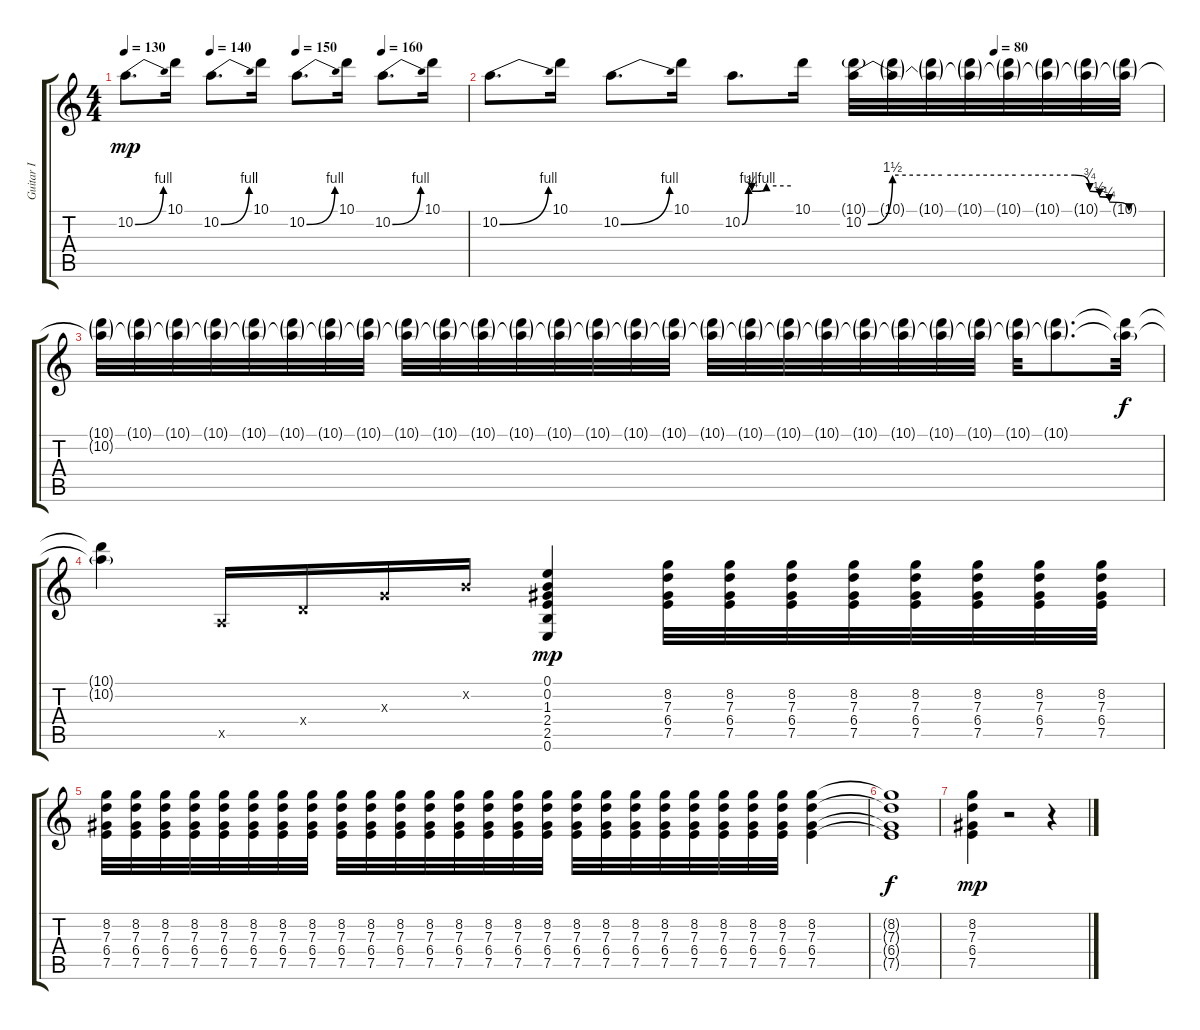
\track ("Guitar I" "Guitar I") {instrument overdrivenguitar}
\staff {score tabs}
\tuning (E4 B3 G3 D3 A2 E2) {hide}
\ts (4 4)
\tempo 130
\tempo (140 0.25)
\tempo (150 0.5)
\tempo (160 0.75)
\clef g2
\ks c
10.2{be (bend 0 0 60 4)}.8{d dy mp} 10.1.16 10.2{be (bend 0 0 60 4)}.8{d} 10.1.16 10.2{be (bend 0 0 60 4)}.8{d} 10.1.16 10.2{be (bend 0 0 60 4)}.8{d} 10.1.16 |
\tempo (80 0.75)
10.2{be (bend 0 0 60 4)}.8{d} 10.1.16 10.2{be (bend 0 0 60 4)}.8{d} 10.1.16 10.2{be (custom 0 0 8 4 12 3 30 4 60 4)}.8{d} 10.1.16 (10.1{g} 10.2{be (custom 0 0 5 6 15 6 30 6 42 6 45 3 47 2 49 1 53 0 60 0)}).32 (10.1{g} 10.2{t}).32 (10.1{g} 10.2{t}).32 (10.1{g} 10.2{t}).32 (10.1{g} 10.2{t}).32 (10.1{g} 10.2{t}).32 (10.1{g} 10.2{t}).32 (10.1{g} 10.2{t}).32 |
(10.1{g} 10.2{t}).32 (10.1{g} 10.2{t}).32 (10.1{g} 10.2{t}).32 (10.1{g} 10.2{t}).32 (10.1{g} 10.2{t}).32 (10.1{g} 10.2{t}).32 (10.1{g} 10.2{t}).32 (10.1{g} 10.2{t}).32 (10.1{g} 10.2{t}).32 (10.1{g} 10.2{t}).32 (10.1{g} 10.2{t}).32 (10.1{g} 10.2{t}).32 (10.1{g} 10.2{t}).32 (10.1{g} 10.2{t}).32 (10.1{g} 10.2{t}).32 (10.1{g} 10.2{t}).32 (10.1{g} 10.2{t}).32 (10.1{g} 10.2{t}).32 (10.1{g} 10.2{t}).32 (10.1{g} 10.2{t}).32 (10.1{g} 10.2{t}).32 (10.1{g} 10.2{t}).32 (10.1{g} 10.2{t}).32 (10.1{g} 10.2{t}).32 (10.1{g} 10.2{t}).32 (10.1{g} 10.2{t}).8{d} (10.1{t} 10.2{t}).32{dy f} |
(10.1{t} 10.2{t}).4 0.5{x}.16 0.4{x}.16 0.3{x}.16 0.2{x}.16 (0.1 0.2 1.3 2.4 2.5 0.6).4{dy mp} (8.2 7.3 6.4 7.5).32 (8.2 7.3 6.4 7.5).32 (8.2 7.3 6.4 7.5).32 (8.2 7.3 6.4 7.5).32 (8.2 7.3 6.4 7.5).32 (8.2 7.3 6.4 7.5).32 (8.2 7.3 6.4 7.5).32 (8.2 7.3 6.4 7.5).32 |
(8.2 7.3 6.4 7.5).32 (8.2 7.3 6.4 7.5).32 (8.2 7.3 6.4 7.5).32 (8.2 7.3 6.4 7.5).32 (8.2 7.3 6.4 7.5).32 (8.2 7.3 6.4 7.5).32 (8.2 7.3 6.4 7.5).32 (8.2 7.3 6.4 7.5).32 (8.2 7.3 6.4 7.5).32 (8.2 7.3 6.4 7.5).32 (8.2 7.3 6.4 7.5).32 (8.2 7.3 6.4 7.5).32 (8.2 7.3 6.4 7.5).32 (8.2 7.3 6.4 7.5).32 (8.2 7.3 6.4 7.5).32 (8.2 7.3 6.4 7.5).32 (8.2 7.3 6.4 7.5).32 (8.2 7.3 6.4 7.5).32 (8.2 7.3 6.4 7.5).32 (8.2 7.3 6.4 7.5).32 (8.2 7.3 6.4 7.5).32 (8.2 7.3 6.4 7.5).32 (8.2 7.3 6.4 7.5).32 (8.2 7.3 6.4 7.5).32 (8.2 7.3 6.4 7.5).4 |
(8.2{t} 7.3{t} 6.4{t} 7.5{t}).1{dy f} |
(8.2 7.3 6.4 7.5).4{dy mp} r.2 r.4
